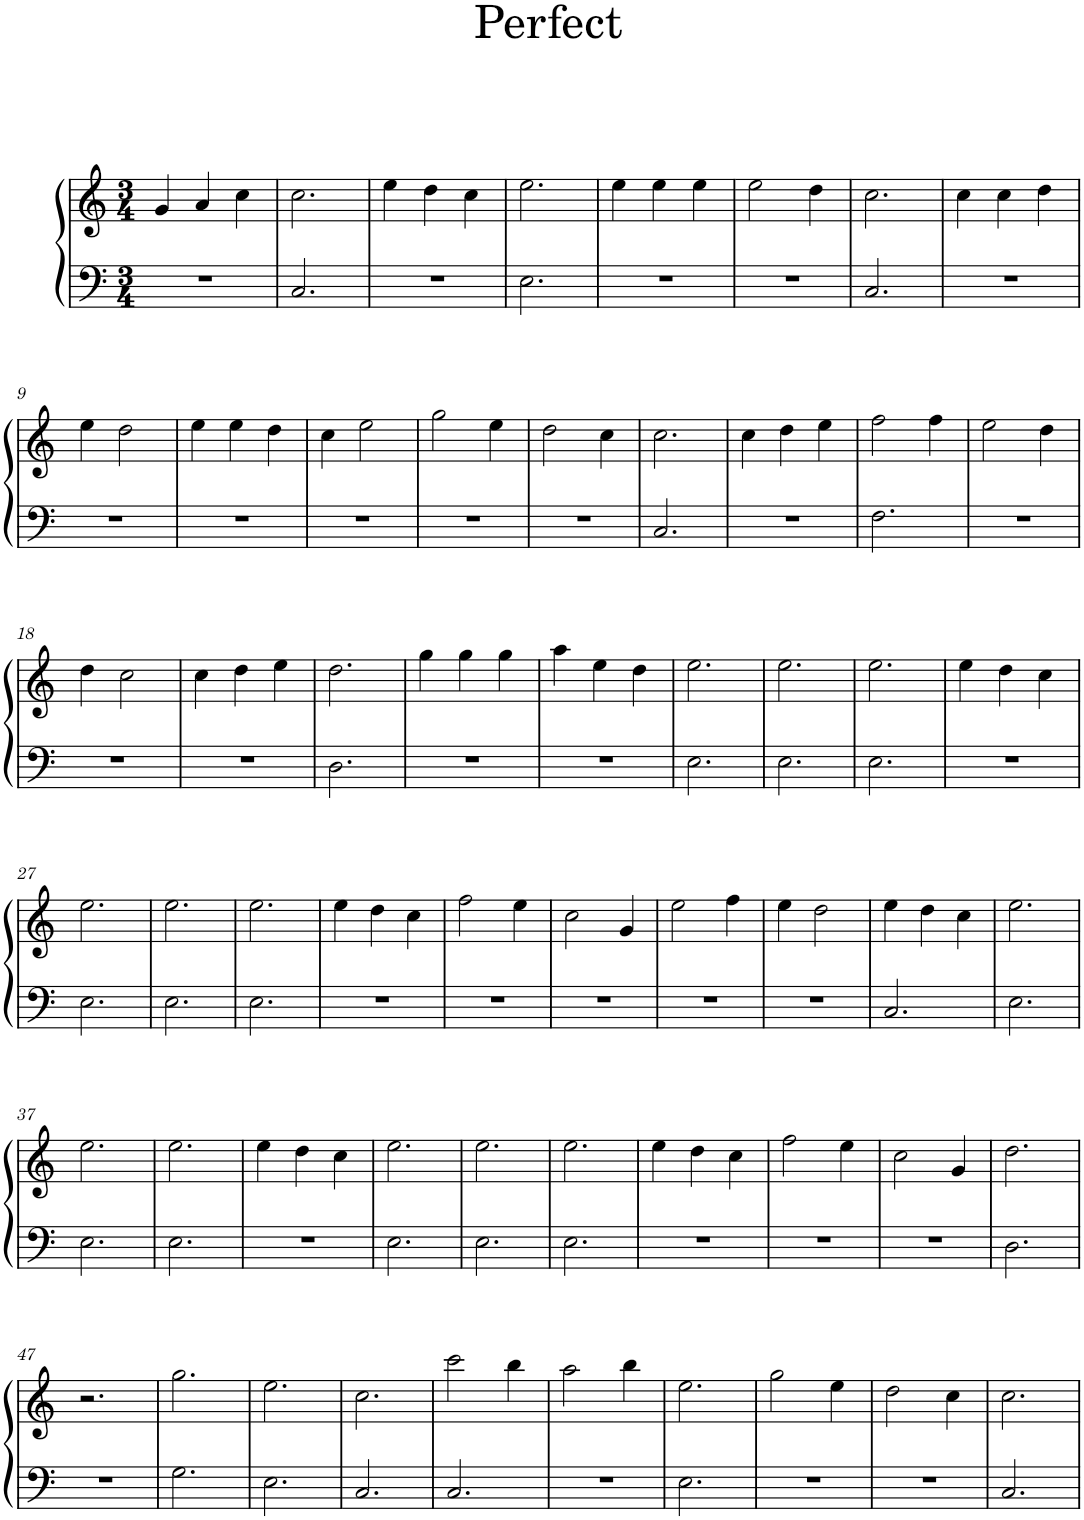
**kern	**kern
*part1	*part1
*staff2	*staff1
*I"Piano	*
*I'Pno.	*
*clefF4	*clefG2
*k[]	*k[]
*M3/4	*M3/4
=1	=1
2.r	4g/
.	4a/
.	4cc\
=2	=2
2.C/	2.cc\
=3	=3
2.r	4ee\
.	4dd\
.	4cc\
=4	=4
2.E\	2.ee\
=5	=5
2.r	4ee\
.	4ee\
.	4ee\
=6	=6
2.r	2ee\
.	4dd\
=7	=7
2.C/	2.cc\
=8	=8
2.r	4cc\
.	4cc\
.	4dd\
!!LO:LB:g=z
=9	=9
2.r	4ee\
.	2dd\
=10	=10
2.r	4ee\
.	4ee\
.	4dd\
=11	=11
2.r	4cc\
.	2ee\
=12	=12
2.r	2gg\
.	4ee\
=13	=13
2.r	2dd\
.	4cc\
=14	=14
2.C/	2.cc\
=15	=15
2.r	4cc\
.	4dd\
.	4ee\
=16	=16
2.F\	2ff\
.	4ff\
=17	=17
2.r	2ee\
.	4dd\
!!LO:LB:g=z
=18	=18
2.r	4dd\
.	2cc\
=19	=19
2.r	4cc\
.	4dd\
.	4ee\
=20	=20
2.D\	2.dd\
=21	=21
2.r	4gg\
.	4gg\
.	4gg\
=22	=22
2.r	4aa\
.	4ee\
.	4dd\
=23	=23
2.E\	2.ee\
=24	=24
2.E\	2.ee\
=25	=25
2.E\	2.ee\
=26	=26
2.r	4ee\
.	4dd\
.	4cc\
!!LO:LB:g=z
=27	=27
2.E\	2.ee\
=28	=28
2.E\	2.ee\
=29	=29
2.E\	2.ee\
=30	=30
2.r	4ee\
.	4dd\
.	4cc\
=31	=31
2.r	2ff\
.	4ee\
=32	=32
2.r	2cc\
.	4g/
=33	=33
2.r	2ee\
.	4ff\
=34	=34
2.r	4ee\
.	2dd\
=35	=35
2.C/	4ee\
.	4dd\
.	4cc\
=36	=36
2.E\	2.ee\
!!LO:LB:g=z
=37	=37
2.E\	2.ee\
=38	=38
2.E\	2.ee\
=39	=39
2.r	4ee\
.	4dd\
.	4cc\
=40	=40
2.E\	2.ee\
=41	=41
2.E\	2.ee\
=42	=42
2.E\	2.ee\
=43	=43
2.r	4ee\
.	4dd\
.	4cc\
=44	=44
2.r	2ff\
.	4ee\
=45	=45
2.r	2cc\
.	4g/
=46	=46
2.D\	2.dd\
!!LO:LB:g=z
=47	=47
2.r	2.r
=48	=48
2.G\	2.gg\
=49	=49
2.E\	2.ee\
=50	=50
2.C/	2.cc\
=51	=51
2.C/	2ccc\
.	4bb\
=52	=52
2.r	2aa\
.	4bb\
=53	=53
2.E\	2.ee\
=54	=54
2.r	2gg\
.	4ee\
=55	=55
2.r	2dd\
.	4cc\
=56	=56
2.C/	2.cc\
=	=
*-	*-
